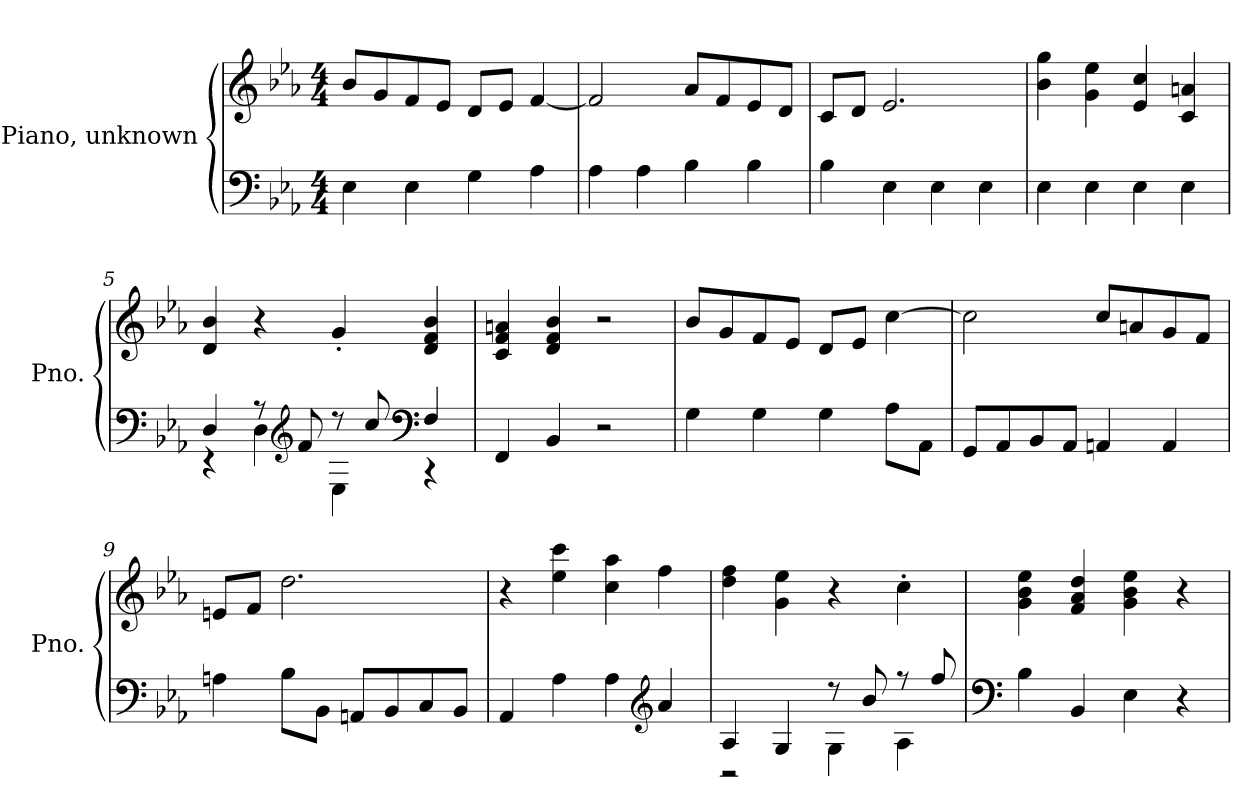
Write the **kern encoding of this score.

**kern	**kern
*part1	*part1
*staff2	*staff1
*I"Piano, unknown	*
*I'Pno.	*
*clefF4	*clefG2
*k[b-e-a-]	*k[b-e-a-]
*M4/4	*M4/4
*MM120	*MM120
=1	=1
4E-\	8b-/L
.	8g/
4E-\	8f/
.	8e-/J
4G\	8d/L
.	8e-/J
4A-\	[4f/
=2	=2
4A-\	2f/]
4A-\	.
4B-\	8a-/L
.	8f/
4B-\	8e-/
.	8d/J
=3	=3
4B-\	8c/L
.	8d/J
4E-\	2.e-/
4E-\	.
4E-\	.
=4	=4
4E-\	4b-\ 4gg\
4E-\	4g\ 4ee-\
4E-\	4e-/ 4cc/
4E-\	4c/ 4an/
=5	=5
*^	*
4D/	4r	4d/ 4b-/
8r	4D\	4r
*clefG2	*	*
8f/	.	.
8r	4E-\	4g'/
8cc/	.	.
*clefF4	*	*
4F/	4r	4d/ 4f/ 4b-/
*v	*v	*
=6	=6
4FF/	4c/ 4f/ 4an/
4BB-/	4d/ 4f/ 4b-/
2r	2r
!!LO:LB:g=z
=7	=7
4G\	8b-/L
.	8g/
4G\	8f/
.	8e-/J
4G\	8d/L
.	8e-/J
8A-\L	[4cc\
8AA-\J	.
=8	=8
8GG/L	2cc\]
8AA-/	.
8BB-/	.
8AA-/J	.
4AAn/	8cc/L
.	8an/
4AA/	8g/
.	8f/J
=9	=9
4An\	8en/L
.	8f/J
8B-\L	2.dd\
8BB-\J	.
8AAn/L	.
8BB-/	.
8C/	.
8BB-/J	.
=10	=10
4AA-/	4r
4A-\	4ee-\ 4ccc\
4A-\	4cc\ 4aa-\
*clefG2	*
4a-/	4ff\
=11	=11
*^	*
4A-/	2r	4dd\ 4ff\
4G/	.	4g\ 4ee-\
8r	4G\	4r
8b-/	.	.
8r	4A-\	4cc'\
8ff/	.	.
*v	*v	*
!!LO:LB:g=z
=12	=12
*clefF4	*
4B-\	4g\ 4b-\ 4ee-\
4BB-/	4f/ 4a-/ 4dd/
4E-\	4g\ 4b-\ 4ee-\
4r	4r
=	=
*-	*-
